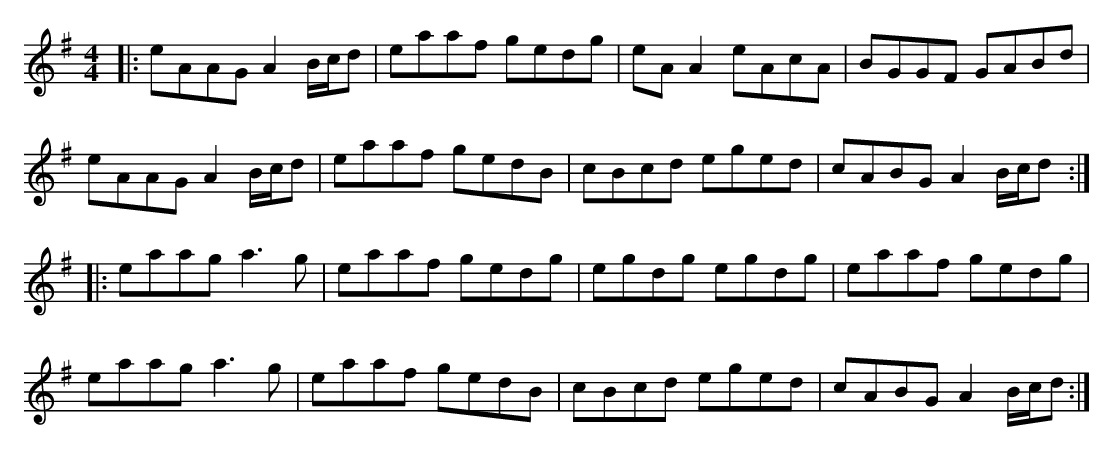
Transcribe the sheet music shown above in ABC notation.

X:1
M:4/4
K:Ador
|:eAAG A2 B/c/d|eaaf gedg|eAA2 eAcA|BGGF GABd|
eAAG A2 B/c/d|eaaf gedB|cBcd eged|cABG A2 B/c/d:|
|:eaag a3g|eaaf gedg|egdg egdg|eaaf gedg|
eaag a3g|eaaf gedB|cBcd eged|cABG A2 B/c/d:|
